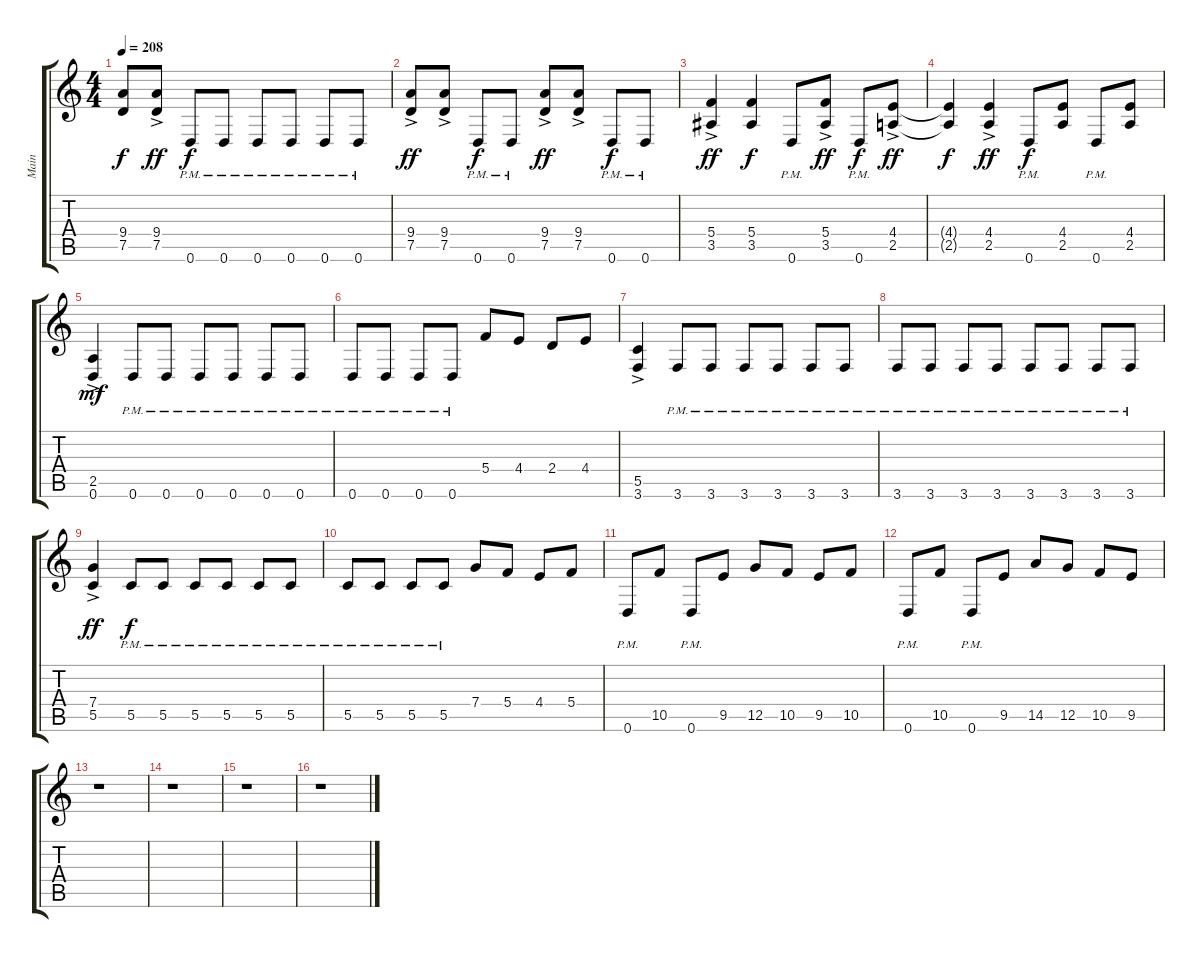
\track ("Main" "Main") {instrument distortionguitar}
\staff {score tabs}
\tuning (D4 A3 F3 C3 G2 D2) {hide}
\ts (4 4)
\tempo 208
\clef g2
\ks c
(9.4 7.5).8{dy f} (9.4 7.5{ac}).8{dy ff} 0.6{pm}.8{dy f} 0.6{pm}.8 0.6{pm}.8 0.6{pm}.8 0.6{pm}.8 0.6{pm}.8 |
(9.4{ac} 7.5{ac}).8{dy ff} (9.4{ac} 7.5{ac}).8 0.6{pm}.8{dy f} 0.6{pm}.8 (9.4{ac} 7.5{ac}).8{dy ff} (9.4{ac} 7.5{ac}).8 0.6{pm}.8{dy f} 0.6{pm}.8 |
(5.4 3.5{ac}).4{dy ff} (5.4 3.5).4{dy f} 0.6{pm}.8 (5.4 3.5{ac}).8{dy ff} 0.6{pm}.8{dy f} (4.4 2.5{ac}).8{dy ff} |
(4.4{t} 2.5{t}).4{dy f} (4.4{ac} 2.5).4{dy ff} 0.6{pm}.8{dy f} (4.4 2.5).8 0.6{pm}.8 (4.4 2.5).8 |
(2.5 0.6{ac}).4{dy mf} 0.6{pm}.8 0.6{pm}.8 0.6{pm}.8 0.6{pm}.8 0.6{pm}.8 0.6{pm}.8 |
0.6{pm}.8 0.6{pm}.8 0.6{pm}.8 0.6{pm}.8 5.4.8 4.4.8 2.4.8 4.4.8 |
(5.5 3.6{ac}).4 3.6{pm}.8 3.6{pm}.8 3.6{pm}.8 3.6{pm}.8 3.6{pm}.8 3.6{pm}.8 |
3.6{pm}.8 3.6{pm}.8 3.6{pm}.8 3.6{pm}.8 3.6{pm}.8 3.6{pm}.8 3.6{pm}.8 3.6{pm}.8 |
(7.4 5.5{ac}).4{dy ff} 5.5{pm}.8{dy f} 5.5{pm}.8 5.5{pm}.8 5.5{pm}.8 5.5{pm}.8 5.5{pm}.8 |
5.5{pm}.8 5.5{pm}.8 5.5{pm}.8 5.5{pm}.8 7.4.8 5.4.8 4.4.8 5.4.8 |
0.6{pm}.8 10.5.8 0.6{pm}.8 9.5.8 12.5.8 10.5.8 9.5.8 10.5.8 |
0.6{pm}.8 10.5.8 0.6{pm}.8 9.5.8 14.5.8 12.5.8 10.5.8 9.5.8 |
r.1 |
r.1 |
r.1 |
r.1
